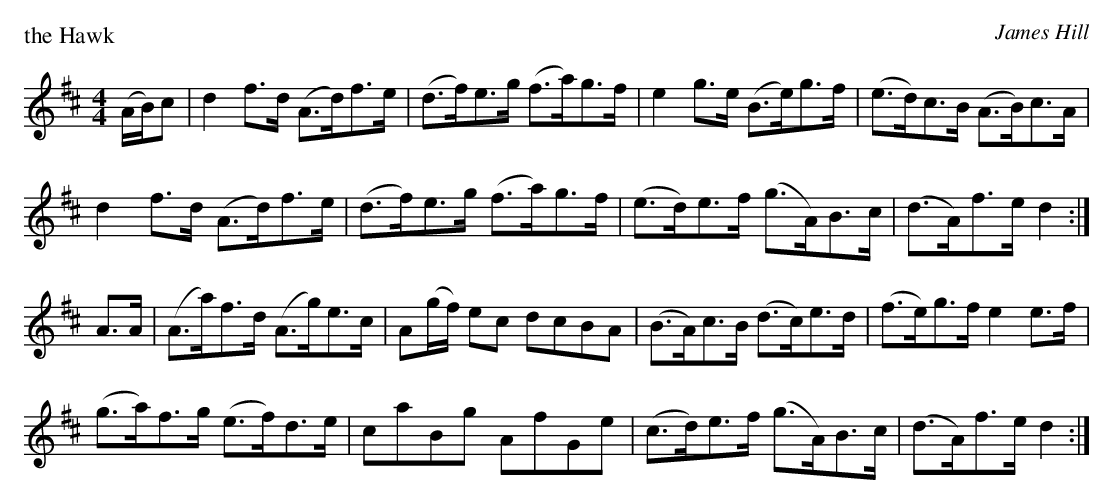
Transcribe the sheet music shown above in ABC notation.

X:1
P: the Hawk
C:James Hill
M:4/4
L:1/8
K:D
(A/B/)c| d2  f>d (A>d)f>e|(d>f)e>g   (f>a)g>f| e2  g>e (B>e)g>f|(e>d)c>B (A>B)c>A|
         d2  f>d (A>d)f>e|(d>f)e>g   (f>a)g>f|(e>d)e>f (g>A)B>c|(d>A)f>e  d2    :|
 A>A   |(A>a)f>d (A>g)e>c| A(g/f/) ec dcBA   |(B>A)c>B (d>c)e>d|(f>e)g>f  e2  e>f|
        (g>a)f>g (e>f)d>e| caBg       AfGe   |(c>d)e>f (g>A)B>c|(d>A)f>e  d2    :|
